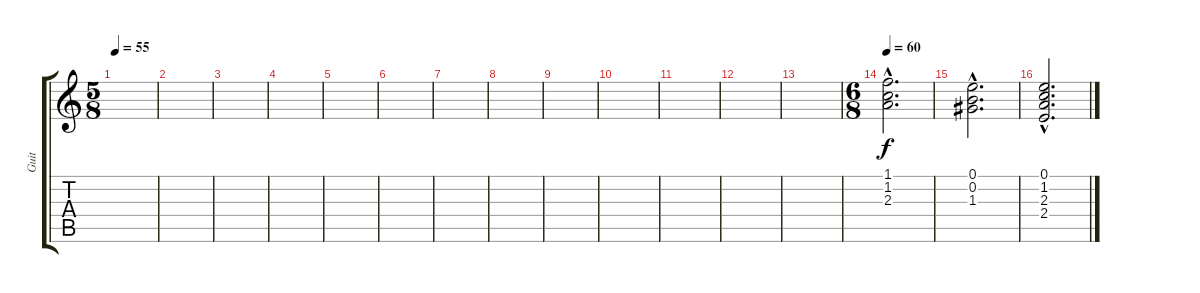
\track ("Guit" "Guit") {instrument acousticguitarnylon}
\staff {score tabs}
\tuning (E4 B3 G3 D3 A2 E2) {hide}
\ts (5 8)
\tempo 55
\clef g2
\ks c
|
|
|
|
|
|
|
|
|
|
|
|
|
\ts (6 8)
\tempo 60
(1.1{hac} 1.2{hac} 2.3{hac}).2{d volume 10 instrument overdrivenguitar} |
(0.1{hac} 0.2{hac} 1.3{hac}).2{d} |
(0.1{hac} 1.2{hac} 2.3{hac} 2.4{hac}).2{d}
